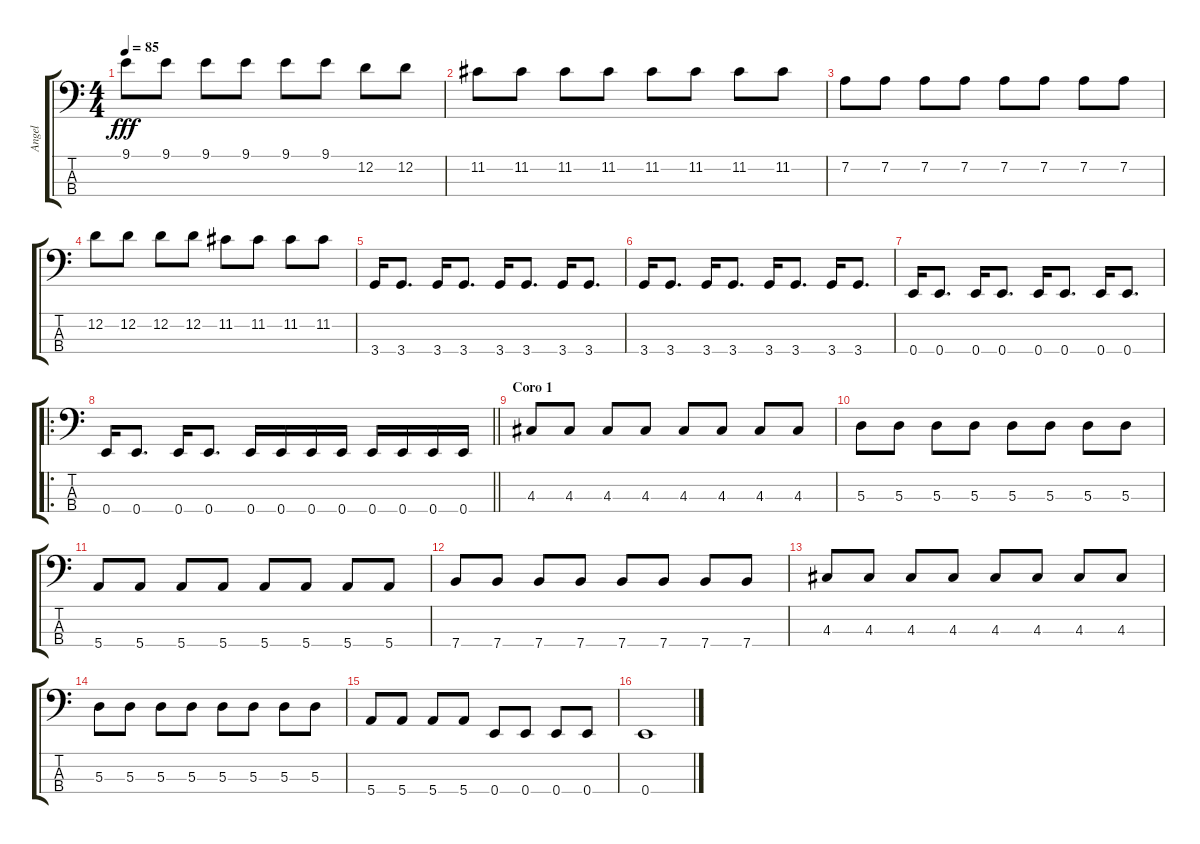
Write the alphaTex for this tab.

\track ("Angel" "Angel") {instrument electricbassfinger}
\staff {score tabs}
\tuning (G2 D2 A1 E1) {hide}
\ts (4 4)
\tempo 85
\clef f4
\ks c
9.1.8{dy fff} 9.1.8 9.1.8 9.1.8 9.1.8 9.1.8 12.2.8 12.2.8 |
11.2.8 11.2.8 11.2.8 11.2.8 11.2.8 11.2.8 11.2.8 11.2.8 |
7.2.8 7.2.8 7.2.8 7.2.8 7.2.8 7.2.8 7.2.8 7.2.8 |
12.2.8 12.2.8 12.2.8 12.2.8 11.2.8 11.2.8 11.2.8 11.2.8 |
3.4.16 3.4.8{d} 3.4.16 3.4.8{d} 3.4.16 3.4.8{d} 3.4.16 3.4.8{d} |
3.4.16 3.4.8{d} 3.4.16 3.4.8{d} 3.4.16 3.4.8{d} 3.4.16 3.4.8{d} |
0.4.16 0.4.8{d} 0.4.16 0.4.8{d} 0.4.16 0.4.8{d} 0.4.16 0.4.8{d} |
\ro
\barLineRight lightlight
0.4.16 0.4.8{d} 0.4.16 0.4.8{d} 0.4.16 0.4.16 0.4.16 0.4.16 0.4.16 0.4.16 0.4.16 0.4.16 |
\section ("" "Coro 1")
4.3.8 4.3.8 4.3.8 4.3.8 4.3.8 4.3.8 4.3.8 4.3.8 |
5.3.8 5.3.8 5.3.8 5.3.8 5.3.8 5.3.8 5.3.8 5.3.8 |
5.4.8 5.4.8 5.4.8 5.4.8 5.4.8 5.4.8 5.4.8 5.4.8 |
7.4.8 7.4.8 7.4.8 7.4.8 7.4.8 7.4.8 7.4.8 7.4.8 |
4.3.8 4.3.8 4.3.8 4.3.8 4.3.8 4.3.8 4.3.8 4.3.8 |
5.3.8 5.3.8 5.3.8 5.3.8 5.3.8 5.3.8 5.3.8 5.3.8 |
5.4.8 5.4.8 5.4.8 5.4.8 0.4.8 0.4.8 0.4.8 0.4.8 |
0.4.1
